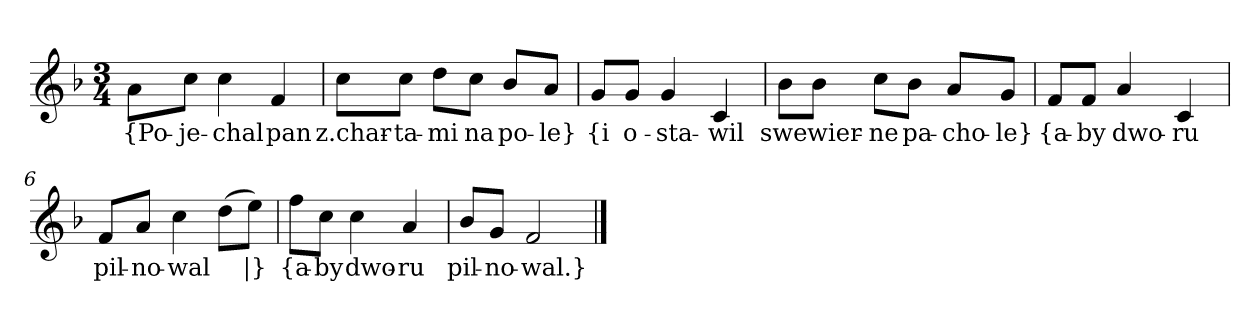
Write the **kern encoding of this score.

**kern	**text
*part1	*part1
*staff1	*staff1
*clefG2	*
*k[b-]	*
*F:	*
*M3/4	*
=	=
8a\L	{Po-
8cc\J	-je-
4cc	-chal
4f	pan
=2	=2
8cc\L	z.char-
8cc\J	-ta-
8dd\L	-mi
8cc\J	na
8b-/L	po-
8a/J	-le}
=3y	=3y
8g/L	{i
8g/J	o-
4g	-sta-
4c	-wil
=4	=4
8b-\L	swe
8b-\J	wier-
8cc\L	-ne
8b-\J	pa-
8a/L	-cho-
8g/J	-le}
=5y	=5y
8f/L	{a-
8f/J	-by
4a	dwo-
4c	-ru
=6	=6
8f/L	pil-
8a/J	-no-
4cc	-wal
(8dd\L	--
8ee\J)	|}
=7y	=7y
8ff\L	{a-
8cc\J	-by
4cc	dwo-
4a	-ru
=8	=8
8b-/L	pil-
8g/J	-no-
2f	-wal.}
==	==
*-	*-
